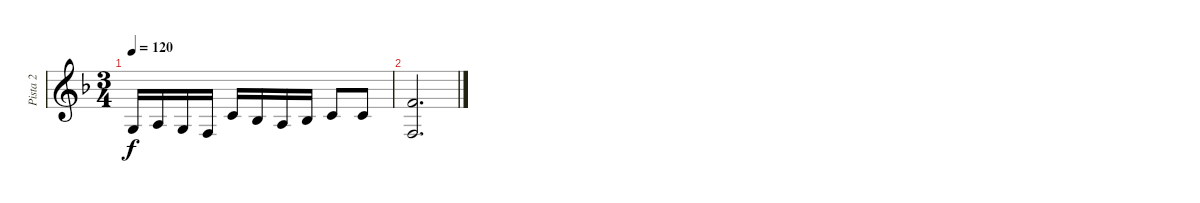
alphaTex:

\track ("Pista 2" "Pista 2") {instrument acousticguitarsteel}
\staff {score}
\tuning (E4 B3 G3 D3 A2 E2) {hide}
\ts (3 4)
\tempo 120
\clef g2
\ks f
3.6.16{dy f} 0.5.16 3.6.16 1.6.16 3.5.16 6.6.16 0.5.16 1.5.16 3.5.8 3.5.8 |
(3.4 1.6).2{d}
